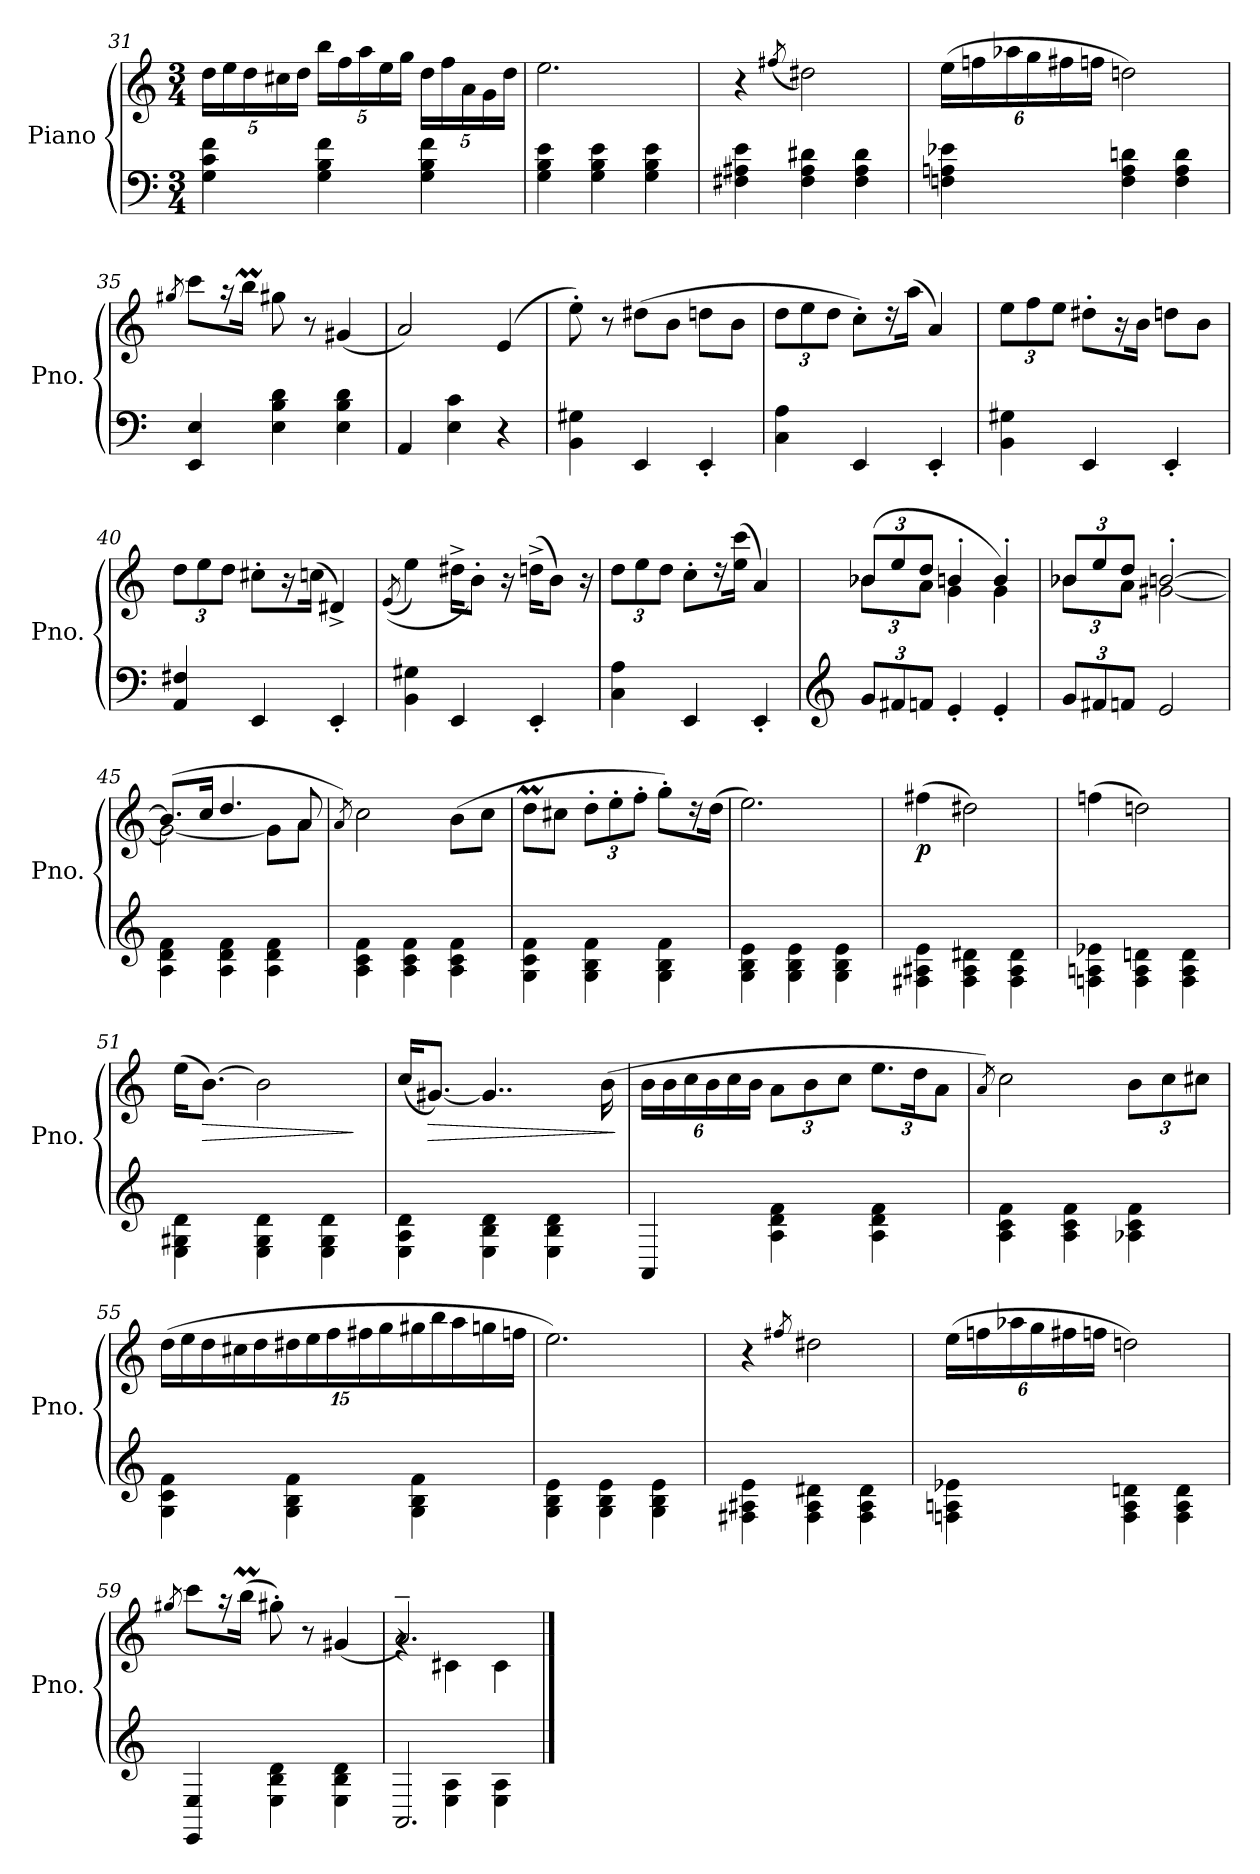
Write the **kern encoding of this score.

**kern	**kern	**dynam
*part1	*part1	*part1
*staff2	*staff1	*staff1/2
*I"Piano	*	*
*I'Pno.	*	*
!!LO:PB:g=z
*clefF4	*clefG2	*
*k[]	*k[]	*
*M3/4	*M3/4	*
*	*Xbrackettup	*
=31	=31	=31
4G\ 4c\ 4f\	20dd\LL	.
.	20ee\	.
.	20dd\	.
.	20cc#X\	.
.	20dd\JJ	.
4G\ 4B\ 4f\	20bb\LL	.
.	20ff\	.
.	20aa\	.
.	20ee\	.
.	20gg\JJ	.
4G\ 4B\ 4f\	20dd\LL	.
.	20ff\	.
.	20a\	.
.	20g\	.
.	20dd\JJ	.
=32	=32	=32
4G\ 4B\ 4e\	2.ee\	.
4G\ 4B\ 4e\	.	.
4G\ 4B\ 4e\	.	.
=33	=33	=33
4F#X\ 4A#X\ 4e\	4r	.
.	(<8qff#X/	.
4F#\ 4A#\ 4d#X\	2dd#X\)	.
4F#\ 4A#\ 4d#\	.	.
=34	=34	=34
4Fn\ 4An\ 4e-X\	(>24ee\LL	.
.	24ffn\	.
.	24aa-X\	.
.	24gg\	.
.	24ff#X\	.
.	24ffn\JJ	.
4F\ 4A\ 4dn\	2ddn\)	.
4F\ 4A\ 4d\	.	.
!!LO:LB:g=z
=35	=35	=35
.	8qgg#X/	.
4EE/ 4E/	8ccc\L	.
.	16raa	.
.	16bbm\Jk	.
4E\ 4B\ 4d\	8gg#X\	.
.	8r	.
4E\ 4B\ 4d\	(<4g#X/	.
=36	=36	=36
4AA/	2a/)	.
4E\ 4c\	.	.
4r	(<4e/	.
=37	=37	=37
4BB\ 4G#X\	8ee'\)	.
.	8r	.
4EE/	(>8dd#X\L	.
.	8b\J	.
4EE'/	8ddn\L	.
.	8b\J	.
=38	=38	=38
4C\ 4A\	12dd\L	.
.	12ee\	.
.	12dd\J	.
4EE/	8cc'\L)	.
.	16r	.
.	(>16aa\Jk	.
4EE'/	4a/)	.
=39	=39	=39
4BB\ 4G#X\	12ee\L	.
.	12ff\	.
.	12ee\J	.
4EE/	8dd#X'\L	.
.	16r	.
.	16b\Jk	.
4EE'/	8ddn\L	.
.	8b\J	.
=40	=40	=40
4AA/ 4F#X/	12dd\L	.
.	12ee\	.
.	12dd\J	.
4EE/	8cc#X'\L	.
.	16r	.
.	(>16ccn\Jk	.
4EE'/	4d#X^/)	.
!!LO:LB:g=z
=41	=41	=41
.	(>(>8qe/	.
4BB\ 4G#X\	4ee\)	.
4EE/	16dd#X^\KL	.
.	8b'\J)	.
.	16r	.
4EE'/	(>16ddn^\KL	.
.	8b\J)	.
.	16r	.
=42	=42	=42
4C\ 4A\	12dd\L	.
.	12ee\	.
.	12dd\J	.
4EE/	8cc'\L	.
.	16r	.
.	(>16ee\ 16ccc\Jk	.
4EE'/	4a/)	.
=43	=43	=43
*clefG2	*	*
*Xbrackettup	*	*
*	*^	*
12g/L	(>12b-X/L	12b-\L	.
12f#X/	12ee/	12ryy	.
12fn/J	12dd/J	12a\J	.
4e'/	4bn'/	4g\	.
4e'/	4b'/)	4g\	.
=44	=44	=44	=44
12g/L	12b-X/L	12b-\L	.
12f#X/	12ee/	12ryy	.
12fn/J	12dd/J	12a\J	.
2e/	[2bn'/	[2g#X\	.
=45	=45	=45	=45
4A\ 4d\ 4f\	(>8.b/L]	2g#\_	.
.	16cc/Jk	.	.
4A\ 4d\ 4f\	4.dd/	.	.
4A\ 4d\ 4f\	.	8g#\L]	.
.	8a/	8a\J	.
*	*v	*v	*
!!LO:LB:g=z
=46	=46	=46
.	8qa/)	.
4A\ 4c\ 4f\	2cc\	.
4A\ 4c\ 4f\	.	.
4A\ 4c\ 4f\	(>8b\L	.
.	8cc\J	.
=47	=47	=47
4G\ 4c\ 4f\	8ddM\L	.
.	8cc#X\J	.
4G\ 4B\ 4f\	12dd'\L	.
.	12ee'\	.
.	12ff'\J	.
4G\ 4B\ 4f\	8gg'\L)	.
.	16rdd	.
.	(>16dd\Jk	.
=48	=48	=48
4G\ 4B\ 4e\	2.ee\)	.
4G\ 4B\ 4e\	.	.
4G\ 4B\ 4e\	.	.
=49	=49	=49
!	!	!LO:DY:b
4F#X\ 4A#X\ 4e\	(>4ff#X\	p
4F#\ 4A#\ 4d#X\	2dd#X\)	.
4F#\ 4A#\ 4d#\	.	.
=50	=50	=50
4Fn\ 4An\ 4e-X\	(>4ffn\	.
4F\ 4A\ 4dn\	2ddn\)	.
4F\ 4A\ 4d\	.	.
=51	=51	=51
4E\ 4G#X\ 4d\	(>16ee\KL	.
!	!	!LO:HP:b
.	[8.b\J)	>
4E\ 4G#\ 4d\	2b\]	.
4E\ 4G#\ 4d\	.	.
.	.	]
=52	=52	=52
4E\ 4A\ 4d\	(<16cc/KL	.
!	!	!LO:HP:b
.	[8.g#X/J)	>
4E\ 4B\ 4d\	4..g#/]	.
4E\ 4B\ 4d\	.	.
.	(>16b\	.
.	.	]
!!LO:LB:g=z
=53	=53	=53
4AA/	24b\LL	.
.	24b\	.
.	24cc\	.
.	24b\	.
.	24cc\	.
.	24b\JJ	.
4A\ 4d\ 4f\	12a\L	.
.	12b\	.
.	12cc\J	.
4A\ 4d\ 4f\	12.ee\L	.
.	24dd\K	.
.	12a\J	.
=54	=54	=54
.	8qa/)	.
4A\ 4c\ 4f\	2cc\	.
4A\ 4c\ 4f\	.	.
4A-X\ 4c\ 4f\	12b\L	.
.	12cc\	.
.	12cc#X\J	.
=55	=55	=55
4G\ 4c\ 4f\	(>20dd\LL	.
.	20ee\	.
.	20dd\	.
.	20cc#X\	.
.	20dd\	.
4G\ 4B\ 4f\	20dd#X\	.
.	20ee\	.
.	20ff\	.
.	20ff#X\	.
.	20gg\	.
4G\ 4B\ 4f\	20gg#X\	.
.	20bb\	.
.	20aa\	.
.	20ggn\	.
.	20ffn\JJ	.
=56	=56	=56
4G\ 4B\ 4e\	2.ee\)	.
4G\ 4B\ 4e\	.	.
4G\ 4B\ 4e\	.	.
!!LO:LB:g=z
=57	=57	=57
4F#X\ 4A#X\ 4e\	4r	.
.	8qff#X/	.
4F#\ 4A#\ 4d#X\	2dd#X\	.
4F#\ 4A#\ 4d#\	.	.
=58	=58	=58
4Fn\ 4An\ 4e-X\	(>24ee\LL	.
.	24ffn\	.
.	24aa-X\	.
.	24gg\	.
.	24ff#X\	.
.	24ffn\JJ	.
4F\ 4A\ 4dn\	2ddn\)	.
4F\ 4A\ 4d\	.	.
=59	=59	=59
.	8qgg#X/	.
4EE/ 4E/	8ccc\L	.
.	16raa	.
.	(>16bbm\Jk	.
4E\ 4B\ 4d\	8gg#X'\)	.
.	8r	.
4E\ 4B\ 4d\	(>4g#X/	.
=60	=60	=60
*^	*^	*
2.AA/	4ryy	2.a~/)	4rg	.
.	4E\ 4A\	.	4c#X\	.
.	4E\ 4A\	.	4c#\	.
*v	*v	*	*	*
*	*v	*v	*
==	==	==
*-	*-	*-
